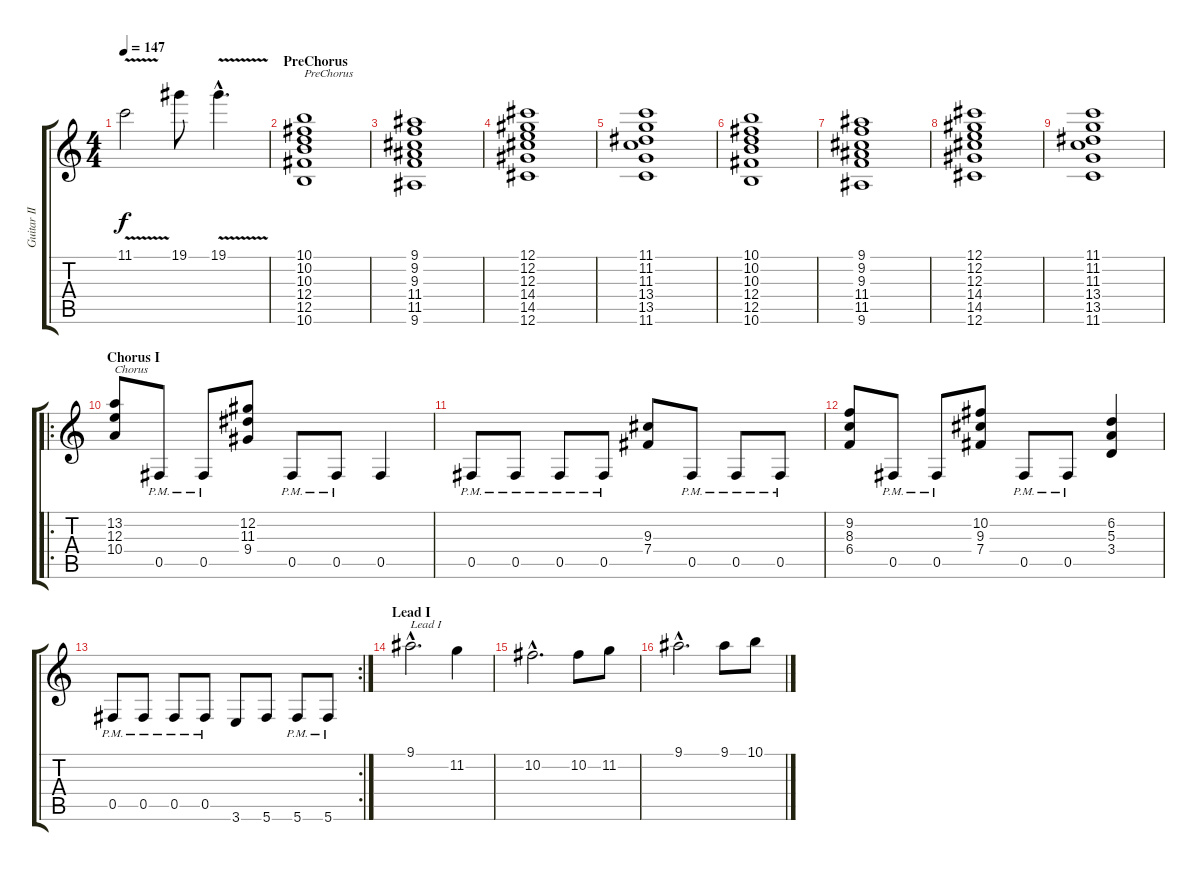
\track ("Guitar II [Roy Kronheim]" "Guitar II ") {instrument distortionguitar}
\staff {score tabs}
\tuning (Db4 Ab3 E3 B2 Gb2 Db2) {hide}
\ts (4 4)
\tempo 147
\clef g2
\ks c
11.1{v}.2{dy f} 19.1.8 19.1{v hac}.4{d} |
\section ("" "PreChorus")
(10.1 10.2 10.3 12.4 12.5 10.6).1{txt "PreChorus"} |
(9.1 9.2 9.3 11.4 11.5 9.6).1 |
(12.1 12.2 12.3 14.4 14.5 12.6).1 |
(11.1 11.2 11.3 13.4 13.5 11.6).1 |
(10.1 10.2 10.3 12.4 12.5 10.6).1 |
(9.1 9.2 9.3 11.4 11.5 9.6).1 |
(12.1 12.2 12.3 14.4 14.5 12.6).1 |
(11.1 11.2 11.3 13.4 13.5 11.6).1 |
\ro
\section ("" "Chorus I")
(13.2 12.3 10.4).8{txt "Chorus"} 0.5{pm}.8 0.5{pm}.8 (12.2 11.3 9.4).8 0.5{pm}.8 0.5{pm}.8 0.5.4 |
0.5{pm}.8 0.5{pm}.8 0.5{pm}.8 0.5{pm}.8 (9.3 7.4).8 0.5{pm}.8 0.5{pm}.8 0.5{pm}.8 |
(9.2 8.3 6.4).8 0.5{pm}.8 0.5{pm}.8 (10.2 9.3 7.4).8 0.5{pm}.8 0.5{pm}.8 (6.2 5.3 3.4).4 |
\rc 2
0.5{pm}.8 0.5{pm}.8 0.5{pm}.8 0.5{pm}.8 3.6.8 5.6.8 5.6{pm}.8 5.6{pm}.8 |
\section ("" "Lead I")
9.1{hac}.2{d txt "Lead I"} 11.2.4 |
10.2{hac}.2{d} 10.2.8 11.2.8 |
9.1{hac}.2{d} 9.1.8 10.1.8
